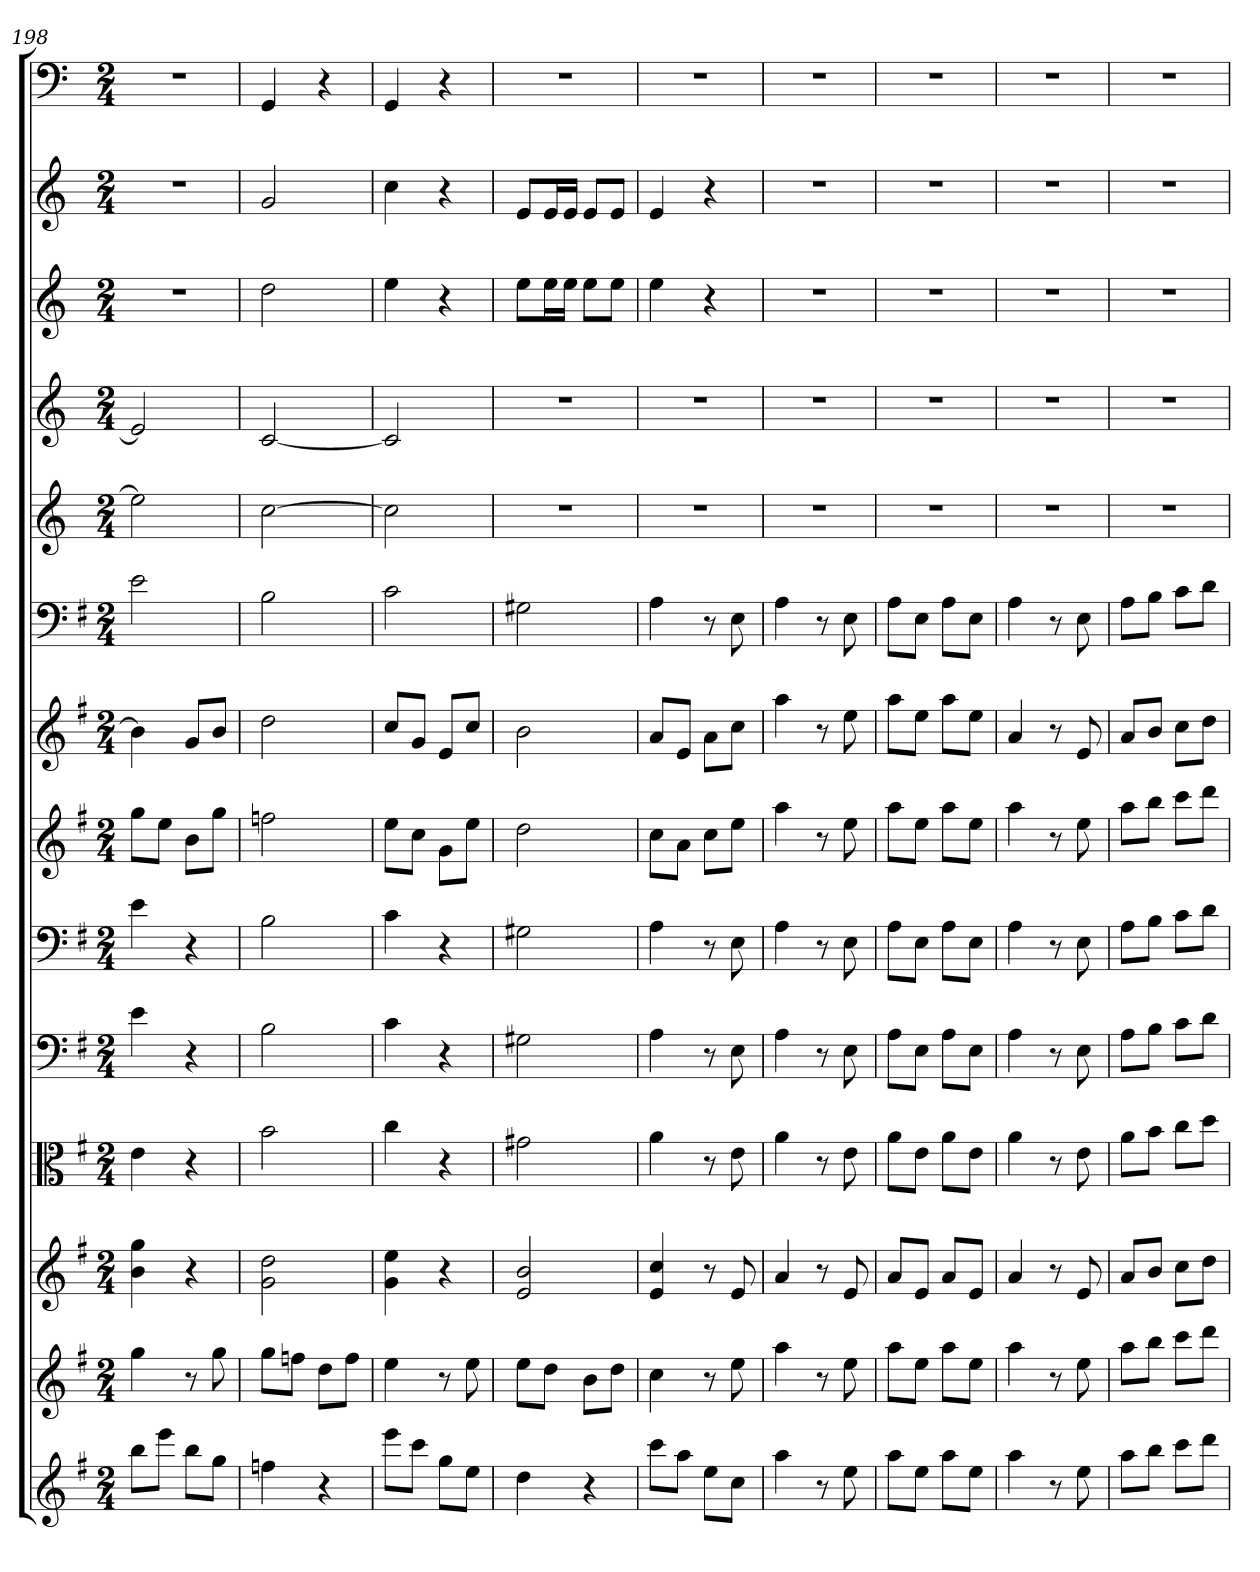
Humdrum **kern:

**kern	**kern	**kern	**kern	**kern	**kern	**kern	**kern	**kern	**kern	**kern	**kern	**kern	**kern
*part14	*part13	*part12	*part11	*part10	*part9	*part8	*part7	*part6	*part5	*part4	*part3	*part2	*part1
*staff14	*staff13	*staff12	*staff11	*staff10	*staff9	*staff8	*staff7	*staff6	*staff5	*staff4	*staff3	*staff2	*staff1
*	*	*	*clefC3	*clefF4	*clefF4	*	*	*clefF4	*	*	*	*	*clefF4
*k[f#]	*k[f#]	*k[f#]	*k[f#]	*k[f#]	*k[f#]	*k[f#]	*k[f#]	*k[f#]	*k[]	*k[]	*k[]	*k[]	*k[]
*M2/4	*M2/4	*M2/4	*M2/4	*M2/4	*M2/4	*M2/4	*M2/4	*M2/4	*M2/4	*M2/4	*M2/4	*M2/4	*M2/4
=198	=198	=198	=198	=198	=198	=198	=198	=198	=198	=198	=198	=198	=198
8bbL	4gg	4b 4gg	4e	4e	4e	8ggL	4b]	2e	2ee]	2e]	2r	2r	2r
8eeeJ	.	.	.	.	.	8eeJ	.	.	.	.	.	.	.
8bbL	8r	4r	4r	4r	4r	8bL	8gL	.	.	.	.	.	.
8ggJ	8gg	.	.	.	.	8ggJ	8bJ	.	.	.	.	.	.
=199	=199	=199	=199	=199	=199	=199	=199	=199	=199	=199	=199	=199	=199
4ffn	8ggL	2g 2dd	2b	2B	2B	2ffn	2dd	2B	[2cc	[2c	2dd	2g	4GG
.	8ffnJ	.	.	.	.	.	.	.	.	.	.	.	.
4r	8ddL	.	.	.	.	.	.	.	.	.	.	.	4r
.	8ffJ	.	.	.	.	.	.	.	.	.	.	.	.
=200	=200	=200	=200	=200	=200	=200	=200	=200	=200	=200	=200	=200	=200
8eeeL	4ee	4g 4ee	4cc	4c	4c	8eeL	8ccL	2c	2cc]	2c]	4ee	4cc	4GG
8cccJ	.	.	.	.	.	8ccJ	8gJ	.	.	.	.	.	.
8ggL	8r	4r	4r	4r	4r	8gL	8eL	.	.	.	4r	4r	4r
8eeJ	8ee	.	.	.	.	8eeJ	8ccJ	.	.	.	.	.	.
=201	=201	=201	=201	=201	=201	=201	=201	=201	=201	=201	=201	=201	=201
4dd	8eeL	2e 2b	2g#X	2G#X	2G#X	2dd	2b	2G#X	2r	2r	8eeL	8eL	2r
.	8ddJ	.	.	.	.	.	.	.	.	.	16eeL	16eL	.
.	.	.	.	.	.	.	.	.	.	.	16eeJJ	16eJJ	.
4r	8bL	.	.	.	.	.	.	.	.	.	8eeL	8eL	.
.	8ddJ	.	.	.	.	.	.	.	.	.	8eeJ	8eJ	.
=202	=202	=202	=202	=202	=202	=202	=202	=202	=202	=202	=202	=202	=202
8cccL	4cc	4e 4cc	4a	4A	4A	8ccL	8aL	4A	2r	2r	4ee	4e	2r
8aaJ	.	.	.	.	.	8aJ	8eJ	.	.	.	.	.	.
8eeL	8r	8r	8r	8r	8r	8ccL	8aL	8r	.	.	4r	4r	.
8ccJ	8ee	8e	8e	8E	8E	8eeJ	8ccJ	8E	.	.	.	.	.
=203	=203	=203	=203	=203	=203	=203	=203	=203	=203	=203	=203	=203	=203
4aa	4aa	4a	4a	4A	4A	4aa	4aa	4A	2r	2r	2r	2r	2r
8r	8r	8r	8r	8r	8r	8r	8r	8r	.	.	.	.	.
8ee	8ee	8e	8e	8E	8E	8ee	8ee	8E	.	.	.	.	.
=204	=204	=204	=204	=204	=204	=204	=204	=204	=204	=204	=204	=204	=204
8aaL	8aaL	8aL	8a\L	8A\L	8A\L	8aaL	8aaL	8A\L	2r	2r	2r	2r	2r
8eeJ	8eeJ	8eJ	8e\J	8E\J	8E\J	8eeJ	8eeJ	8E\J	.	.	.	.	.
8aaL	8aaL	8aL	8a\L	8A\L	8A\L	8aaL	8aaL	8A\L	.	.	.	.	.
8eeJ	8eeJ	8eJ	8e\J	8E\J	8E\J	8eeJ	8eeJ	8E\J	.	.	.	.	.
=205	=205	=205	=205	=205	=205	=205	=205	=205	=205	=205	=205	=205	=205
4aa	4aa	4a	4a	4A	4A	4aa	4a	4A	2r	2r	2r	2r	2r
8r	8r	8r	8r	8r	8r	8r	8r	8r	.	.	.	.	.
8ee	8ee	8e	8e	8E	8E	8ee	8e	8E	.	.	.	.	.
=206	=206	=206	=206	=206	=206	=206	=206	=206	=206	=206	=206	=206	=206
8aaL	8aaL	8aL	8a\L	8A\L	8A\L	8aaL	8aL	8A\L	2r	2r	2r	2r	2r
8bbJ	8bbJ	8bJ	8b\J	8B\J	8B\J	8bbJ	8bJ	8B\J	.	.	.	.	.
8cccL	8cccL	8ccL	8cc\L	8c\L	8c\L	8cccL	8ccL	8c\L	.	.	.	.	.
8dddJ	8dddJ	8ddJ	8dd\J	8d\J	8d\J	8dddJ	8ddJ	8d\J	.	.	.	.	.
=	=	=	=	=	=	=	=	=	=	=	=	=	=
*-	*-	*-	*-	*-	*-	*-	*-	*-	*-	*-	*-	*-	*-
